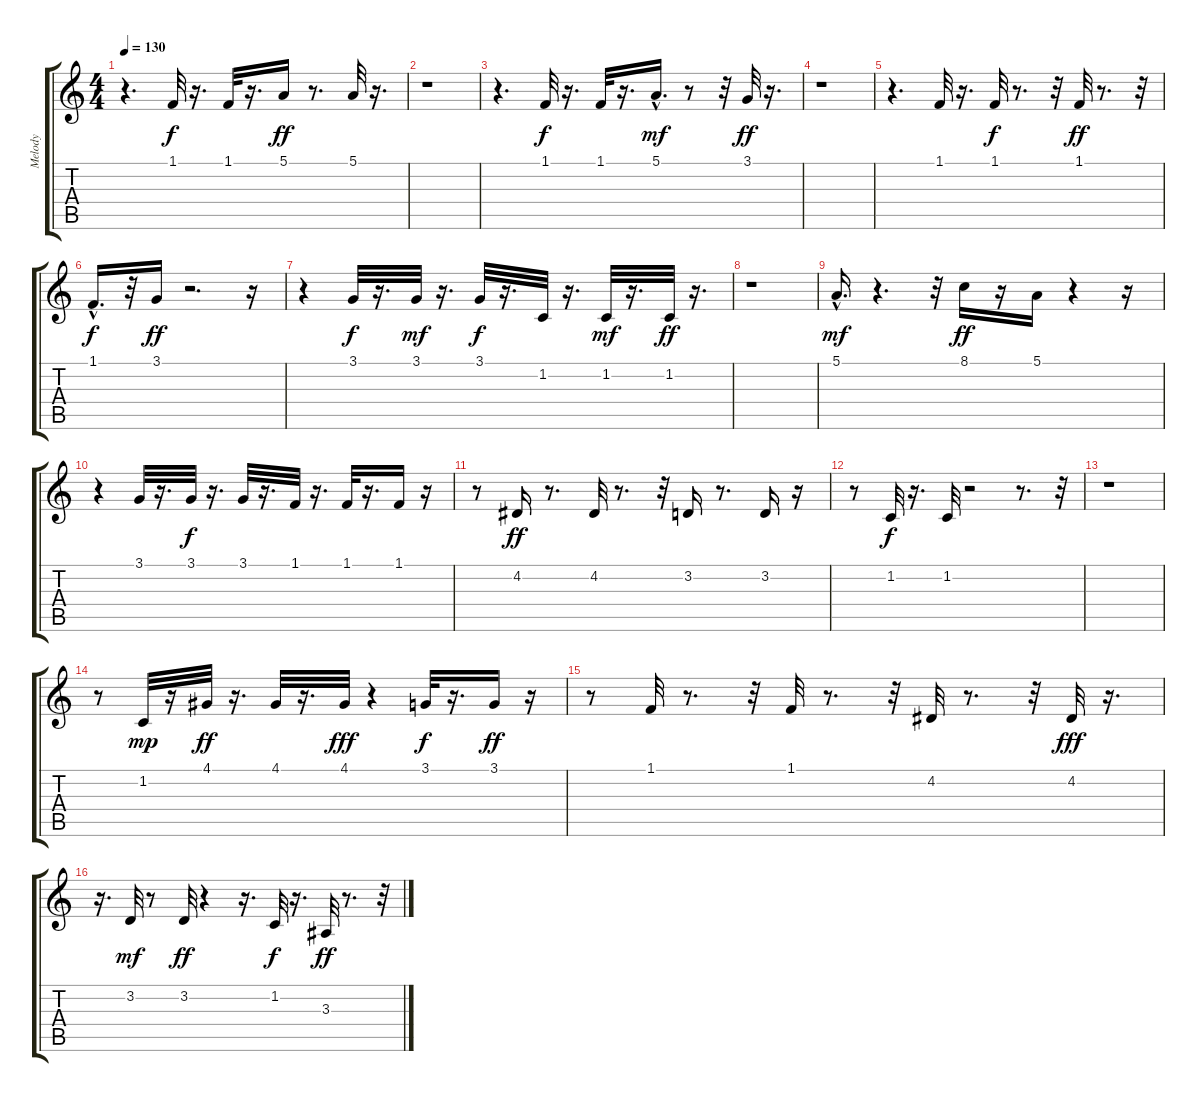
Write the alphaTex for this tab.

\track ("Melody" "Melody") {instrument fx5brightness}
\staff {score tabs}
\tuning (E4 B3 G3 D3 A2 E2) {hide}
\ts (4 4)
\tempo 130
\clef g2
\ks c
r.4{d dy f} 1.1.32 r.16{d} 1.1.32 r.16{d} 5.1.16{dy ff} r.8{d} 5.1.32 r.16{d} |
r.1 |
r.4{d} 1.1.32{dy f} r.16{d} 1.1.32 r.16{d} 5.1{hac}.16{d dy mf} r.8 r.32 3.1.32{dy ff} r.16{d} |
r.1 |
r.4{d} 1.1.32 r.16{d} 1.1.32{dy f} r.8{d} r.32 1.1.32{dy ff} r.8{d} r.32 |
1.1{hac}.16{d dy f} r.32 3.1.16{dy ff} r.2{d} r.16 |
r.4 3.1.32{dy f} r.16{d} 3.1.32{dy mf} r.16{d} 3.1.32{dy f} r.16{d} 1.2.32 r.16{d} 1.2.32{dy mf} r.16{d} 1.2.32{dy ff} r.16{d} |
r.1 |
5.1{hac}.16{d dy mf} r.4{d} r.32 8.1.16{dy ff} r.16 5.1.16 r.4 r.16 |
r.4 3.1.32 r.16{d} 3.1.32{dy f} r.16{d} 3.1.32 r.16{d} 1.1.32 r.16{d} 1.1.32 r.16{d} 1.1.16 r.16 |
r.8 4.2.16{dy ff} r.8{d} 4.2.32 r.8{d} r.32 3.2.16 r.8{d} 3.2.16 r.16 |
r.8 1.2.32{dy f} r.16{d} 1.2.32 r.2 r.8{d} r.32 |
r.1 |
r.8 1.2.32{dy mp} r.16 4.1.32{dy ff} r.16{d} 4.1.32 r.16{d} 4.1.32{dy fff} r.4 3.1.32{dy f} r.16{d} 3.1.16{dy ff} r.16 |
r.8 1.1.32 r.8{d} r.32 1.1.32 r.8{d} r.32 4.2.32 r.8{d} r.32 4.2.32{dy fff} r.16{d} |
r.16{d} 3.2.32{dy mf} r.8 3.2.32{dy ff} r.4 r.16{d} 1.2.32{dy f} r.16{d} 3.3.32{dy ff} r.8{d} r.32
